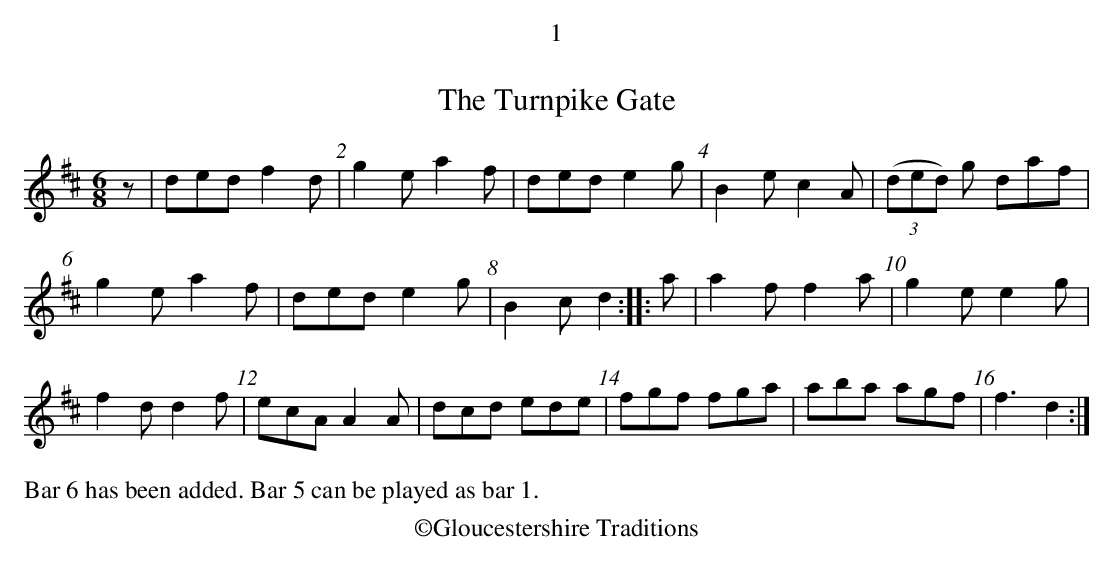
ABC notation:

X:1
T:Turnpike Gate, The
M:6/8
L:1/8
K:D
z | ded f2 d | g2 e a2 f | ded e2 g | B2 e c2 A | ((3ded) g daf |
g2 e a2 f | ded e2 g | B2 c d2 :: a | a2 f f2 a | g2 e e2 g |
f2 d d2 f | ecA A2 A | dcd ede | fgf fga | aba agf | f3 d2 :|
